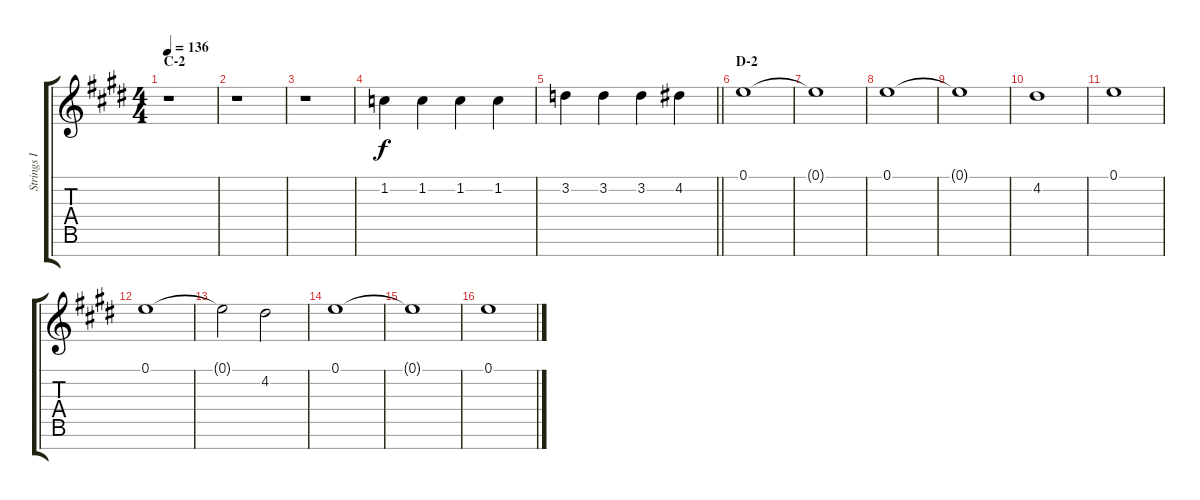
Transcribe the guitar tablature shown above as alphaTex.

\track ("Strings I" "Strings I") {instrument stringensemble1}
\staff {score tabs}
\tuning (E5 B4 G4 D4 A3 E3 B2) {hide}
\ts (4 4)
\section ("" "C-2")
\tempo 136
\clef g2
\ks e
r.1{dy f} |
r.1 |
r.1 |
1.2.4 1.2.4 1.2.4 1.2.4 |
\barLineRight lightlight
3.2.4 3.2.4 3.2.4 4.2.4 |
\section ("" "D-2")
0.1.1 |
0.1{t}.1 |
0.1.1 |
0.1{t}.1 |
4.2.1 |
0.1.1 |
0.1.1 |
0.1{t}.2 4.2.2 |
0.1.1 |
0.1{t}.1 |
0.1.1
